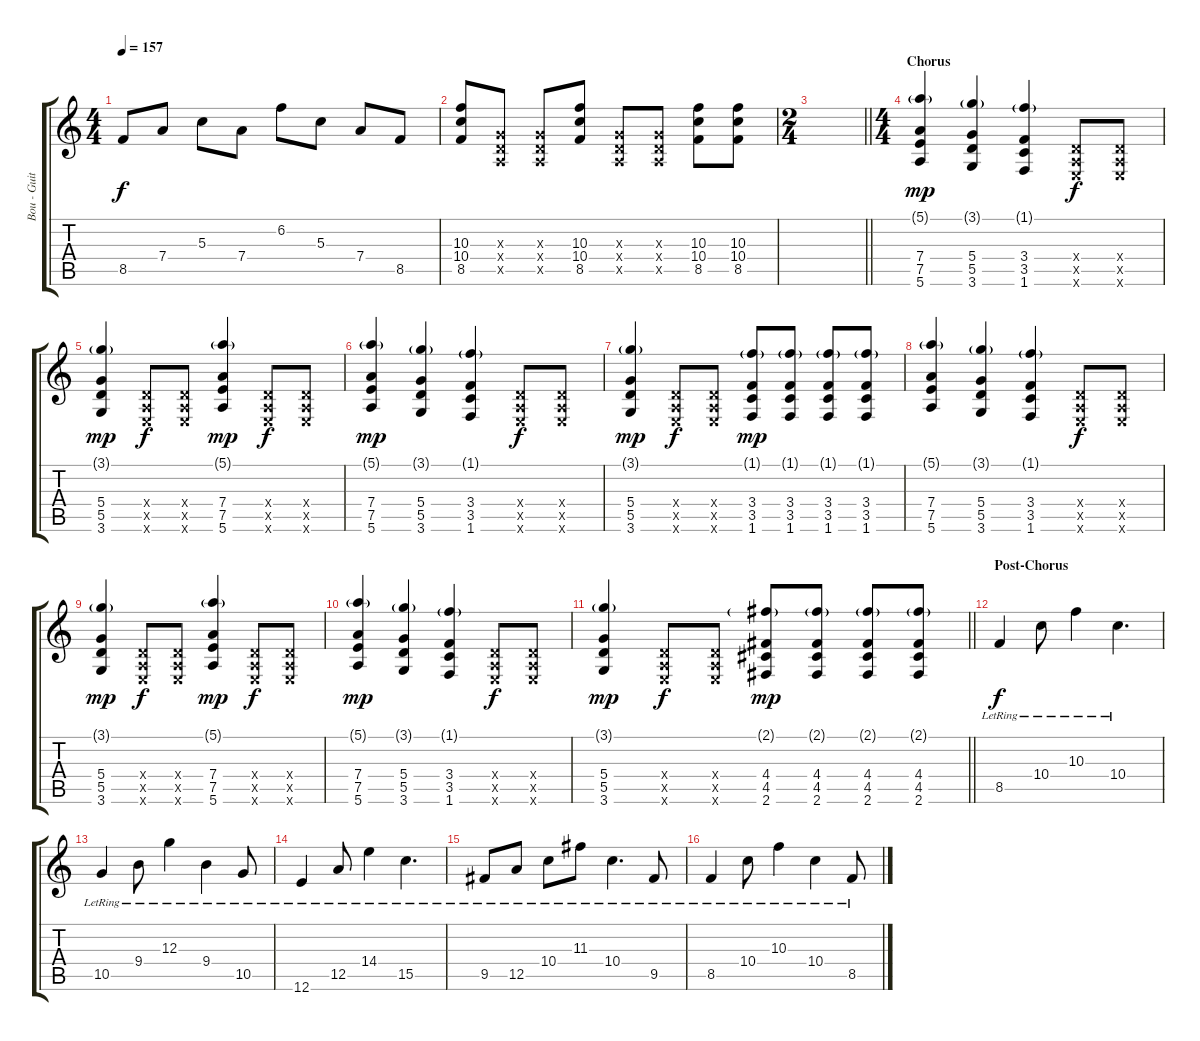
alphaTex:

\track ("Bou - Guitar 1" "Bou - Guit") {instrument electricguitarclean}
\staff {score tabs}
\tuning (E4 B3 G3 D3 A2 E2) {hide}
\ts (4 4)
\tempo 157
\clef g2
\ks c
8.5.8{dy f} 7.4.8 5.3.8 7.4.8 6.2.8 5.3.8 7.4.8 8.5.8 |
(10.3 10.4 8.5).8 (0.3{x} 0.4{x} 0.5{x}).8 (0.3{x} 0.4{x} 0.5{x}).8 (10.3 10.4 8.5).8 (0.3{x} 0.4{x} 0.5{x}).8 (0.3{x} 0.4{x} 0.5{x}).8 (10.3 10.4 8.5).8 (10.3 10.4 8.5).8 |
\ts (2 4)
\barLineRight lightlight
|
\ts (4 4)
\section ("" "Chorus")
(5.1{g} 7.4 7.5 5.6).4{dy mp instrument electricguitarclean} (3.1{g} 5.4 5.5 3.6).4 (1.1{g} 3.4 3.5 1.6).4 (0.4{x} 0.5{x} 0.6{x}).8{dy f} (0.4{x} 0.5{x} 0.6{x}).8 |
(3.1{g} 5.4 5.5 3.6).4{dy mp} (0.4{x} 0.5{x} 0.6{x}).8{dy f} (0.4{x} 0.5{x} 0.6{x}).8 (5.1{g} 7.4 7.5 5.6).4{dy mp} (0.4{x} 0.5{x} 0.6{x}).8{dy f} (0.4{x} 0.5{x} 0.6{x}).8 |
(5.1{g} 7.4 7.5 5.6).4{dy mp} (3.1{g} 5.4 5.5 3.6).4 (1.1{g} 3.4 3.5 1.6).4 (0.4{x} 0.5{x} 0.6{x}).8{dy f} (0.4{x} 0.5{x} 0.6{x}).8 |
(3.1{g} 5.4 5.5 3.6).4{dy mp} (0.4{x} 0.5{x} 0.6{x}).8{dy f} (0.4{x} 0.5{x} 0.6{x}).8 (1.1{g} 3.4 3.5 1.6).8{dy mp} (1.1{g} 3.4 3.5 1.6).8 (1.1{g} 3.4 3.5 1.6).8 (1.1{g} 3.4 3.5 1.6).8 |
(5.1{g} 7.4 7.5 5.6).4 (3.1{g} 5.4 5.5 3.6).4 (1.1{g} 3.4 3.5 1.6).4 (0.4{x} 0.5{x} 0.6{x}).8{dy f} (0.4{x} 0.5{x} 0.6{x}).8 |
(3.1{g} 5.4 5.5 3.6).4{dy mp} (0.4{x} 0.5{x} 0.6{x}).8{dy f} (0.4{x} 0.5{x} 0.6{x}).8 (5.1{g} 7.4 7.5 5.6).4{dy mp} (0.4{x} 0.5{x} 0.6{x}).8{dy f} (0.4{x} 0.5{x} 0.6{x}).8 |
(5.1{g} 7.4 7.5 5.6).4{dy mp} (3.1{g} 5.4 5.5 3.6).4 (1.1{g} 3.4 3.5 1.6).4 (0.4{x} 0.5{x} 0.6{x}).8{dy f} (0.4{x} 0.5{x} 0.6{x}).8 |
\barLineRight lightlight
(3.1{g} 5.4 5.5 3.6).4{dy mp} (0.4{x} 0.5{x} 0.6{x}).8{dy f} (0.4{x} 0.5{x} 0.6{x}).8 (2.1{g} 4.4 4.5 2.6).8{dy mp} (2.1{g} 4.4 4.5 2.6).8 (2.1{g} 4.4 4.5 2.6).8 (2.1{g} 4.4 4.5 2.6).8 |
\section ("" "Post-Chorus")
8.5{lr}.4{dy f instrument electricguitarclean} 10.4{lr}.8 10.3{lr}.4 10.4{lr}.4{d} |
10.5{lr}.4 9.4{lr}.8 12.3{lr}.4 9.4{lr}.4 10.5{lr}.8 |
12.6{lr}.4 12.5{lr}.8 14.4{lr}.4 15.5{lr}.4{d} |
9.5{lr}.8 12.5{lr}.8 10.4{lr}.8 11.3{lr}.8 10.4{lr}.4{d} 9.5{lr}.8 |
8.5{lr}.4 10.4{lr}.8 10.3{lr}.4 10.4{lr}.4 8.5{sl lr}.8
